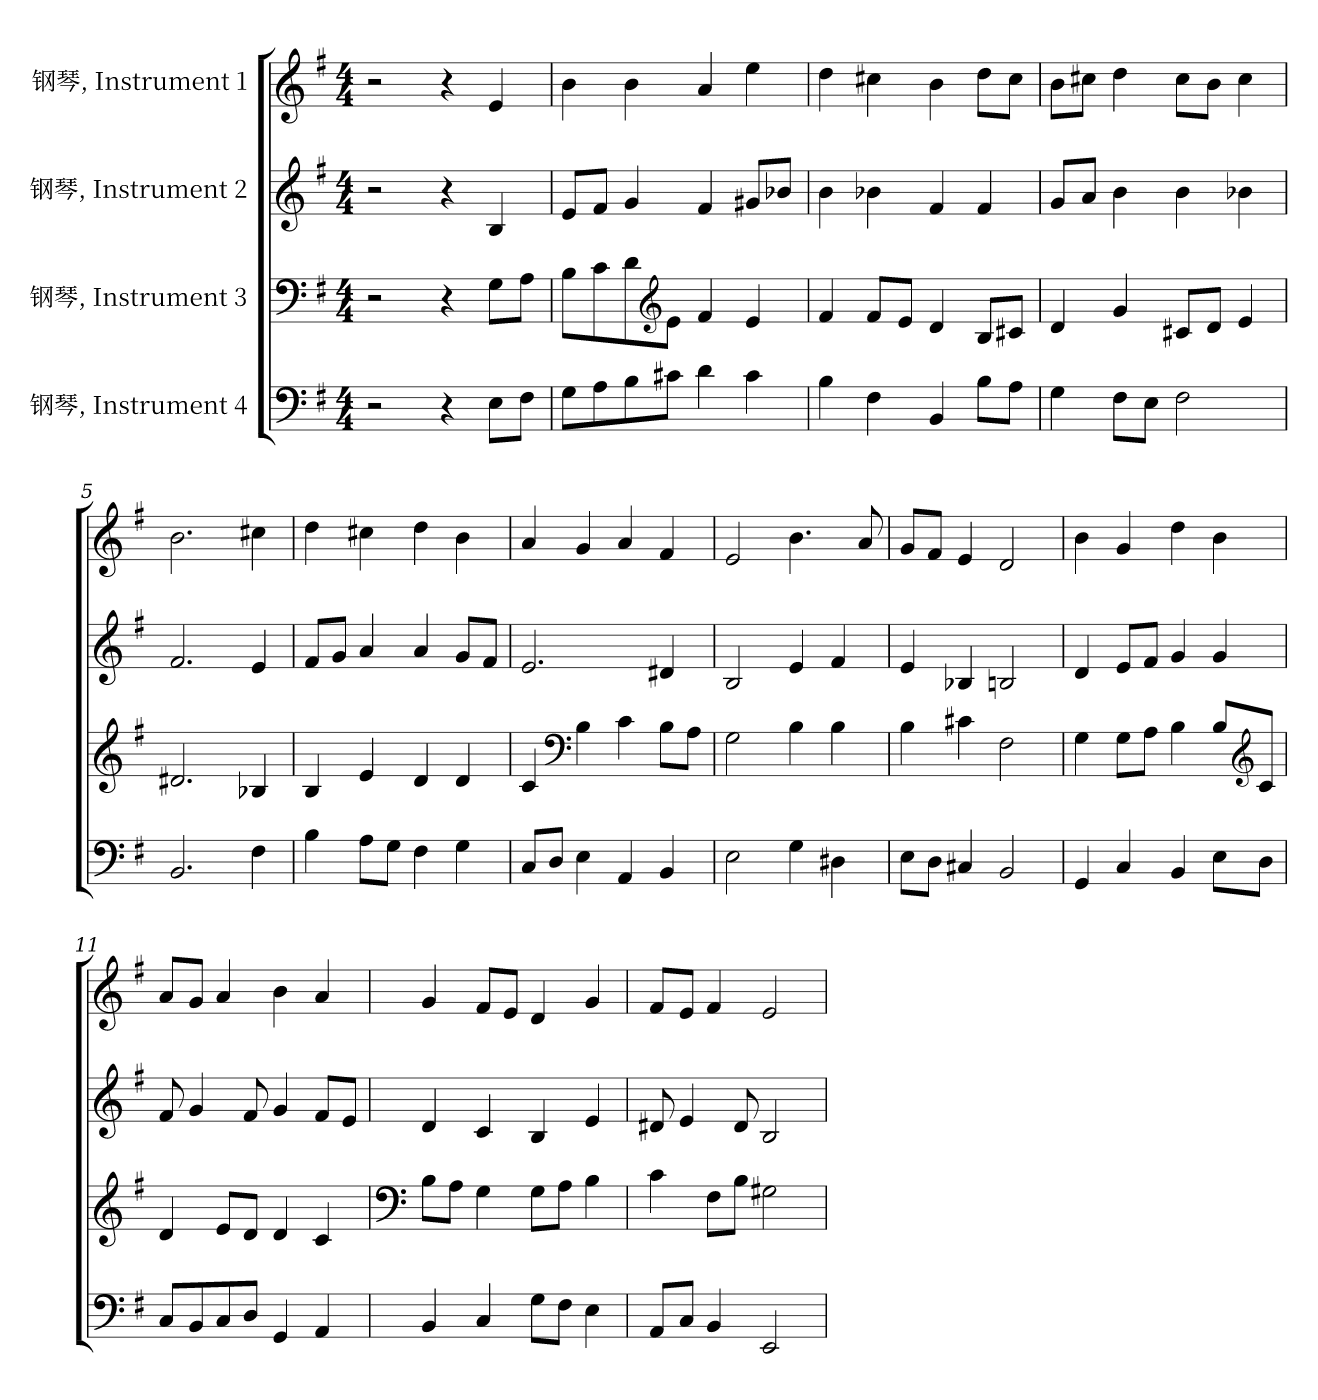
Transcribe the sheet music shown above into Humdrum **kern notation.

**kern	**kern	**kern	**kern
*part4	*part3	*part2	*part1
*staff4	*staff3	*staff2	*staff1
*I"钢琴, Instrument 4	*I"钢琴, Instrument 3	*I"钢琴, Instrument 2	*I"钢琴, Instrument 1
*clefF4	*clefF4	*clefG2	*clefG2
*k[f#]	*k[f#]	*k[f#]	*k[f#]
*M4/4	*M4/4	*M4/4	*M4/4
*MM96	*MM96	*MM96	*MM96
=1	=1	=1	=1
2r	2r	2r	2r
4r	4r	4r	4r
8E\L	8G\L	4B/	4e/
8F#\J	8A\J	.	.
=2	=2	=2	=2
8G\L	8B\L	8e/L	4b\
8A\	8c\	8f#/J	.
8B\	8d\	4g/	4b\
*	*clefG2	*	*
8c#X\J	8e\J	.	.
4d\	4f#/	4f#/	4a/
4c#\	4e/	8g#X/L	4ee\
.	.	8b-X/J	.
=3	=3	=3	=3
4B\	4f#/	4b\	4dd\
4F#\	8f#/L	4b-X\	4cc#X\
.	8e/J	.	.
4BB/	4d/	4f#/	4b\
8B\L	8B/L	4f#/	8dd\L
8A\J	8c#X/J	.	8cc#\J
=4	=4	=4	=4
4G\	4d/	8g/L	8b\L
.	.	8a/J	8cc#X\J
8F#\L	4g/	4b\	4dd\
8E\J	.	.	.
2F#\	8c#X/L	4b\	8cc#\L
.	8d/J	.	8b\J
.	4e/	4b-X\	4cc#\
!!LO:LB:g=z
=5	=5	=5	=5
2.BB/	2.d#X/	2.f#/	2.b\
4F#\	4B-X/	4e/	4cc#X\
=6	=6	=6	=6
4B\	4B/	8f#/L	4dd\
.	.	8g/J	.
8A\L	4e/	4a/	4cc#X\
8G\J	.	.	.
4F#\	4d/	4a/	4dd\
4G\	4d/	8g/L	4b\
.	.	8f#/J	.
=7	=7	=7	=7
8C/L	4c/	2.e/	4a/
8D/J	.	.	.
*	*clefF4	*	*
4E\	4B\	.	4g/
4AA/	4c\	.	4a/
4BB/	8B\L	4d#X/	4f#/
.	8A\J	.	.
=8	=8	=8	=8
2E\	2G\	2B/	2e/
4G\	4B\	4e/	4.b\
4D#X\	4B\	4f#/	.
.	.	.	8a/
=9	=9	=9	=9
8E\L	4B\	4e/	8g/L
8D\J	.	.	8f#/J
4C#X/	4c#X\	4B-X/	4e/
2BB/	2F#\	2Bn/	2d/
=10	=10	=10	=10
4GG/	4G\	4d/	4b\
4C/	8G\L	8e/L	4g/
.	8A\J	8f#/J	.
4BB/	4B\	4g/	4dd\
8E\L	8B/L	4g/	4b\
*	*clefG2	*	*
8D\J	8c/J	.	.
!!LO:LB:g=z
=11	=11	=11	=11
8C/L	4d/	8f#/	8a/L
8BB/	.	4g/	8g/J
8C/	8e/L	.	4a/
8D/J	8d/J	8f#/	.
4GG/	4d/	4g/	4b\
4AA/	4c/	8f#/L	4a/
.	.	8e/J	.
=12	=12	=12	=12
*	*clefF4	*	*
4BB/	8B\L	4d/	4g/
.	8A\J	.	.
4C/	4G\	4c/	8f#/L
.	.	.	8e/J
8G\L	8G\L	4B/	4d/
8F#\J	8A\J	.	.
4E\	4B\	4e/	4g/
=13	=13	=13	=13
8AA/L	4c\	8d#X/	8f#/L
8C/J	.	4e/	8e/J
4BB/	8F#\L	.	4f#/
.	8B\J	8d#/	.
2EE/	2G#X\	2B/	2e/
=	=	=	=
*-	*-	*-	*-
